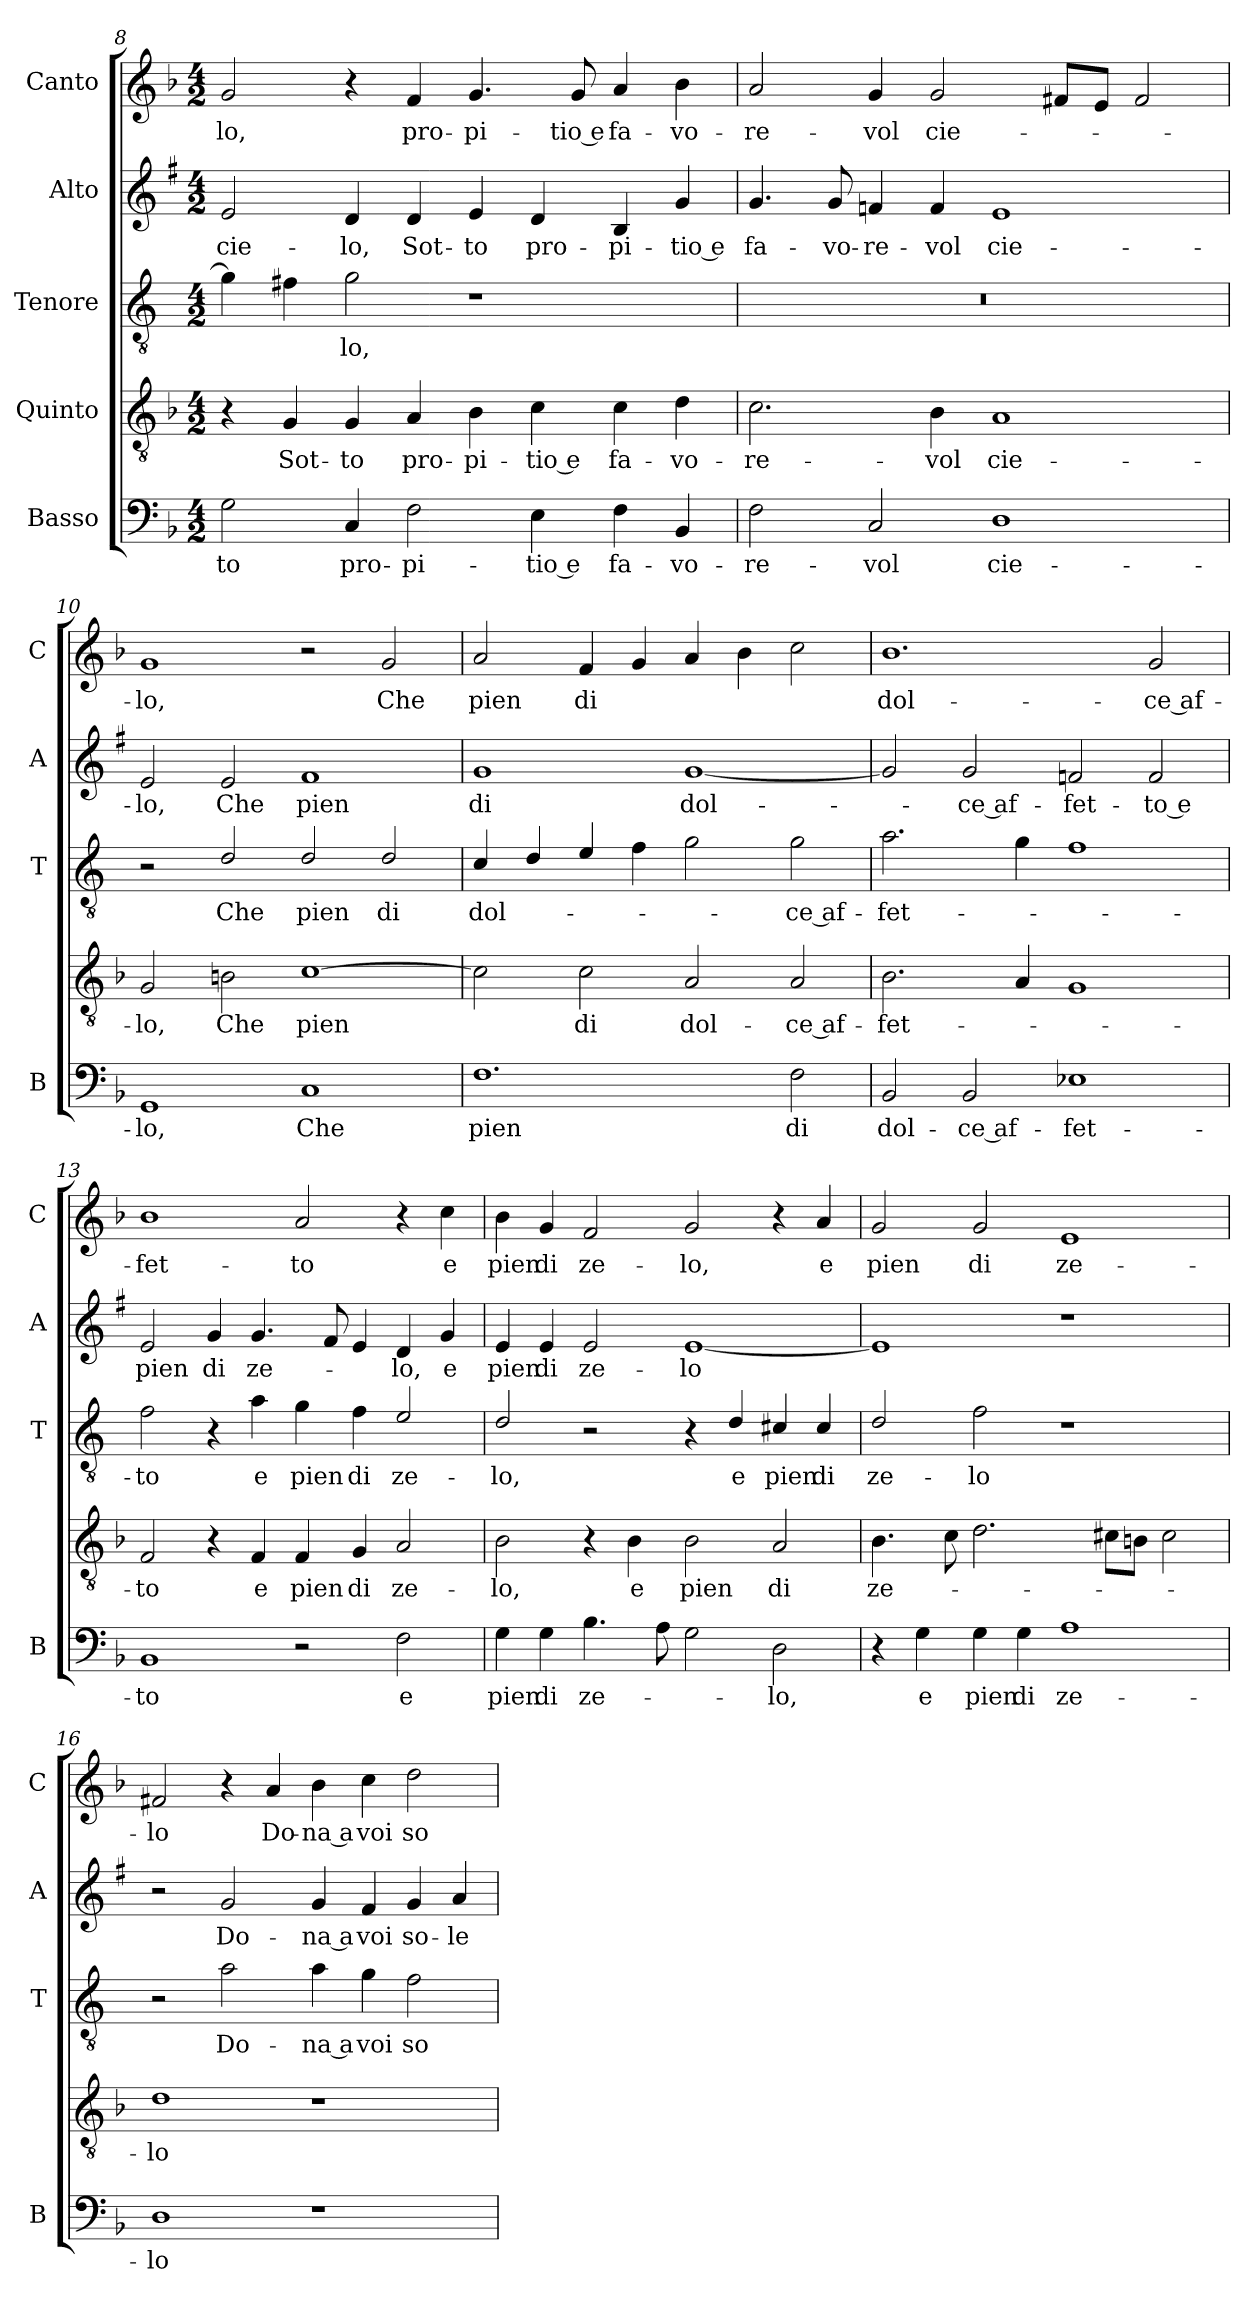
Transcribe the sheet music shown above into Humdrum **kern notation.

**kern	**text	**kern	**text	**kern	**text	**kern	**text	**kern	**text
*part5	*part5	*part4	*part4	*part3	*part3	*part2	*part2	*part1	*part1
*staff5	*staff5	*staff4	*staff4	*staff3	*staff3	*staff2	*staff2	*staff1	*staff1
*I"Basso	*	*I"Quinto	*	*I"Tenore	*	*I"Alto	*	*I"Canto	*
*I'B	*	*	*	*I'T	*	*I'A	*	*I'C	*
*clefF4	*	*clefGv2	*	*clefGv2	*	*clefG2	*	*clefG2	*
*	*	*	*	*ITrd4c7	*	*ITrd1c2	*	*	*
*k[b-]	*	*k[b-]	*	*k[b-]	*	*k[b-]	*	*k[b-]	*
*F:	*	*F:	*	*F:	*	*F:	*	*F:	*
*M4/2	*	*M4/2	*	*M4/2	*	*M4/2	*	*M4/2	*
=8	=8	=8	=8	=8	=8	=8	=8	=8	=8
!	!LO:LY:b	!	!	!	!	!	!LO:LY:b	!	!LO:LY:b
2G\	-to	4r	.	4c\]	.	2d/	cie-	2g/	-lo,
!	!	!	!LO:LY:b	!	!	!	!	!	!
.	.	4G/	Sot-	4Bn\	.	.	.	.	.
!	!LO:LY:b	!	!LO:LY:b	!	!LO:LY:b	!	!LO:LY:b	!	!
4C/	pro-	4G/	-to	2c\	-lo,	4c/	-lo,	4r	.
!	!LO:LY:b	!	!LO:LY:b	!	!	!	!LO:LY:b	!	!LO:LY:b
2F\	-pi-	4A/	pro-	.	.	4c/	Sot-	4f/	pro-
!	!	!	!LO:LY:b	!	!	!	!LO:LY:b	!	!LO:LY:b
.	.	4B-\	-pi-	1r	.	4d/	-to	4.g/	-pi-
!	!LO:LY:b	!	!LO:LY:b	!	!	!	!LO:LY:b	!	!
4E\	-tio e	4c\	-tio e	.	.	4c/	pro-	.	.
!	!	!	!	!	!	!	!	!	!LO:LY:b
.	.	.	.	.	.	.	.	8g/	-tio e
!	!LO:LY:b	!	!LO:LY:b	!	!	!	!LO:LY:b	!	!LO:LY:b
4F\	fa-	4c\	fa-	.	.	4A/	-pi-	4a/	fa-
!	!LO:LY:b	!	!LO:LY:b	!	!	!	!LO:LY:b	!	!LO:LY:b
4BB-/	-vo-	4d\	-vo-	.	.	4f/	-tio e	4b-\	-vo-
!!LO:LB:g=z
=9	=9	=9	=9	=9	=9	=9	=9	=9	=9
!	!LO:LY:b	!	!LO:LY:b	!	!	!	!LO:LY:b	!	!LO:LY:b
2F\	-re-	2.c\	-re-	0r	.	4.f/	fa-	2a/	-re-
!	!	!	!	!	!	!	!LO:LY:b	!	!
.	.	.	.	.	.	8f/	-vo-	.	.
!	!LO:LY:b	!	!	!	!	!	!LO:LY:b	!	!LO:LY:b
2C/	-vol	.	.	.	.	4e-X/	-re-	4g/	-vol
!	!	!	!LO:LY:b	!	!	!	!LO:LY:b	!	!LO:LY:b
.	.	4B-\	-vol	.	.	4e-/	-vol	2g/	cie-
!	!LO:LY:b	!	!LO:LY:b	!	!	!	!LO:LY:b	!	!
1D	cie-	1A	cie-	.	.	1d	cie-	.	.
.	.	.	.	.	.	.	.	8f#X/L	.
.	.	.	.	.	.	.	.	8e/J	.
.	.	.	.	.	.	.	.	2f#/	.
=10	=10	=10	=10	=10	=10	=10	=10	=10	=10
!	!LO:LY:b	!	!LO:LY:b	!	!	!	!LO:LY:b	!	!LO:LY:b
1GG	-lo,	2G/	-lo,	2r	.	2d/	-lo,	1g	-lo,
!	!	!	!LO:LY:b	!	!LO:LY:b	!	!LO:LY:b	!	!
.	.	2Bn\	Che	2G/	Che	2d/	Che	.	.
!	!LO:LY:b	!	!LO:LY:b	!	!LO:LY:b	!	!LO:LY:b	!	!
1C	Che	[1c	pien	2G/	pien	1e	pien	2r	.
!	!	!	!	!	!LO:LY:b	!	!	!	!LO:LY:b
.	.	.	.	2G/	di	.	.	2g/	Che
=11	=11	=11	=11	=11	=11	=11	=11	=11	=11
!	!LO:LY:b	!	!	!	!LO:LY:b	!	!LO:LY:b	!	!LO:LY:b
1.F	pien	2c\]	.	4F/	dol-	1f	di	2a/	pien
.	.	.	.	4G/	.	.	.	.	.
!	!	!	!LO:LY:b	!	!	!	!	!	!LO:LY:b
.	.	2c\	di	4A/	.	.	.	4f/	di
.	.	.	.	4B-\	.	.	.	4g/	.
!	!	!	!LO:LY:b	!	!	!	!LO:LY:b	!	!
.	.	2A/	dol-	2c\	.	[1f	dol-	4a/	.
.	.	.	.	.	.	.	.	4b-\	.
!	!LO:LY:b	!	!LO:LY:b	!	!LO:LY:b	!	!	!	!
2F\	di	2A/	-ce af-	2c\	-ce af-	.	.	2cc\	.
=12	=12	=12	=12	=12	=12	=12	=12	=12	=12
!	!LO:LY:b	!	!LO:LY:b	!	!LO:LY:b	!	!	!	!LO:LY:b
2BB-/	dol-	2.B-\	-fet-	2.d\	-fet-	2f/]	.	1.b-	dol-
!	!LO:LY:b	!	!	!	!	!	!LO:LY:b	!	!
2BB-/	-ce af-	.	.	.	.	2f/	-ce af-	.	.
.	.	4A/	.	4c\	.	.	.	.	.
!	!LO:LY:b	!	!	!	!	!	!LO:LY:b	!	!
1E-X	-fet-	1G	.	1B-	.	2e-X/	-fet-	.	.
!	!	!	!	!	!	!	!LO:LY:b	!	!LO:LY:b
.	.	.	.	.	.	2e-/	-to e	2g/	-ce af-
!!LO:LB:g=z
=13	=13	=13	=13	=13	=13	=13	=13	=13	=13
!	!LO:LY:b	!	!LO:LY:b	!	!LO:LY:b	!	!LO:LY:b	!	!LO:LY:b
1BB-	-to	2F/	-to	2B-\	-to	2d/	pien	1b-	-fet-
!	!	!	!	!	!	!	!LO:LY:b	!	!
.	.	4r	.	4r	.	4f/	di	.	.
!	!	!	!LO:LY:b	!	!LO:LY:b	!	!LO:LY:b	!	!
.	.	4F/	e	4d\	e	4.f/	ze-	.	.
!	!	!	!LO:LY:b	!	!LO:LY:b	!	!	!	!LO:LY:b
2r	.	4F/	pien	4c\	pien	.	.	2a/	-to
.	.	.	.	.	.	8e/	.	.	.
!	!	!	!LO:LY:b	!	!LO:LY:b	!	!	!	!
.	.	4G/	di	4B-\	di	4d/	.	.	.
!	!LO:LY:b	!	!LO:LY:b	!	!LO:LY:b	!	!LO:LY:b	!	!
2F\	e	2A/	ze-	2A/	ze-	4c/	-lo,	4r	.
!	!	!	!	!	!	!	!LO:LY:b	!	!LO:LY:b
.	.	.	.	.	.	4f/	e	4cc\	e
=14	=14	=14	=14	=14	=14	=14	=14	=14	=14
!	!LO:LY:b	!	!LO:LY:b	!	!LO:LY:b	!	!LO:LY:b	!	!LO:LY:b
4G\	pien	2B-\	-lo,	2G/	-lo,	4d/	pien	4b-\	pien
!	!LO:LY:b	!	!	!	!	!	!LO:LY:b	!	!LO:LY:b
4G\	di	.	.	.	.	4d/	di	4g/	di
!	!LO:LY:b	!	!	!	!	!	!LO:LY:b	!	!LO:LY:b
4.B-\	ze-	4r	.	2r	.	2d/	ze-	2f/	ze-
!	!	!	!LO:LY:b	!	!	!	!	!	!
.	.	4B-\	e	.	.	.	.	.	.
8A\	.	.	.	.	.	.	.	.	.
!	!	!	!LO:LY:b	!	!	!	!LO:LY:b	!	!LO:LY:b
2G\	.	2B-\	pien	4r	.	[1d	-lo	2g/	-lo,
!	!	!	!	!	!LO:LY:b	!	!	!	!
.	.	.	.	4G/	e	.	.	.	.
!	!LO:LY:b	!	!LO:LY:b	!	!LO:LY:b	!	!	!	!
2D\	-lo,	2A/	di	4F#X/	pien	.	.	4r	.
!	!	!	!	!	!LO:LY:b	!	!	!	!LO:LY:b
.	.	.	.	4F#/	di	.	.	4a/	e
=15	=15	=15	=15	=15	=15	=15	=15	=15	=15
!	!	!	!LO:LY:b	!	!LO:LY:b	!	!	!	!LO:LY:b
4r	.	4.B-\	ze-	2G/	ze-	1d]	.	2g/	pien
!	!LO:LY:b	!	!	!	!	!	!	!	!
4G\	e	.	.	.	.	.	.	.	.
.	.	8c\	.	.	.	.	.	.	.
!	!LO:LY:b	!	!	!	!LO:LY:b	!	!	!	!LO:LY:b
4G\	pien	2.d\	.	2B-\	-lo	.	.	2g/	di
!	!LO:LY:b	!	!	!	!	!	!	!	!
4G\	di	.	.	.	.	.	.	.	.
!	!LO:LY:b	!	!	!	!	!	!	!	!LO:LY:b
1A	ze-	.	.	1r	.	1r	.	1e	ze-
.	.	8c#X\L	.	.	.	.	.	.	.
.	.	8Bn\J	.	.	.	.	.	.	.
.	.	2c#\	.	.	.	.	.	.	.
!!LO:PB:g=z
=16	=16	=16	=16	=16	=16	=16	=16	=16	=16
!	!LO:LY:b	!	!LO:LY:b	!	!	!	!	!	!LO:LY:b
1D	-lo	1d	-lo	2r	.	2r	.	2f#X/	-lo
!	!	!	!	!	!LO:LY:b	!	!LO:LY:b	!	!
.	.	.	.	2d\	Do-	2f/	Do-	4r	.
!	!	!	!	!	!	!	!	!	!LO:LY:b
.	.	.	.	.	.	.	.	4a/	Do-
!	!	!	!	!	!LO:LY:b	!	!LO:LY:b	!	!LO:LY:b
1r	.	1r	.	4d\	-na a	4f/	-na a	4b-\	-na a
!	!	!	!	!	!LO:LY:b	!	!LO:LY:b	!	!LO:LY:b
.	.	.	.	4c\	voi	4e/	voi	4cc\	voi
!	!	!	!	!	!LO:LY:b	!	!LO:LY:b	!	!LO:LY:b
.	.	.	.	2B-\	so-	4f/	so-	2dd\	so-
!	!	!	!	!	!	!	!LO:LY:b	!	!
.	.	.	.	.	.	4g/	-le	.	.
=	=	=	=	=	=	=	=	=	=
*-	*-	*-	*-	*-	*-	*-	*-	*-	*-
